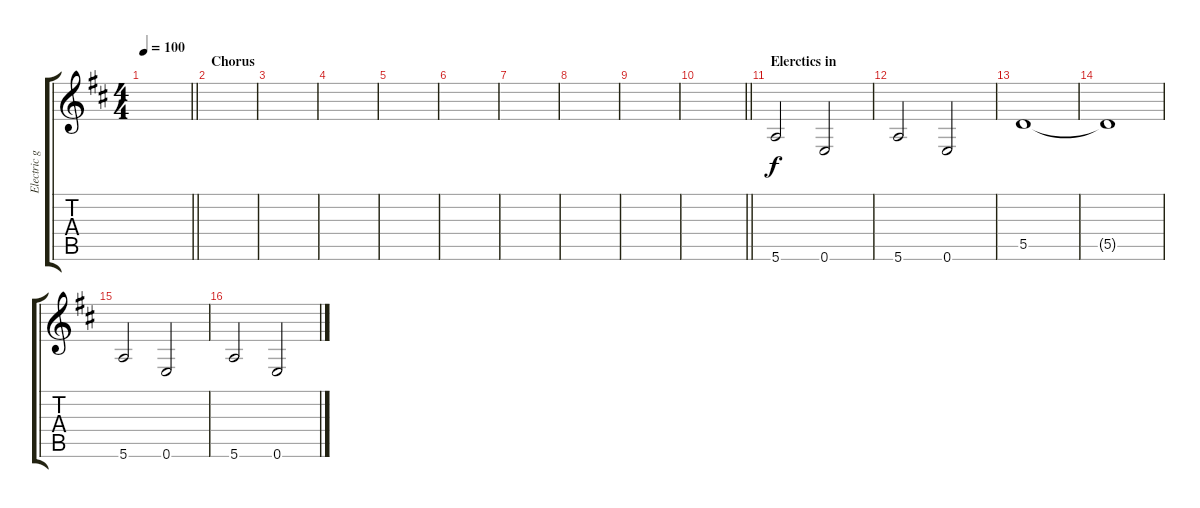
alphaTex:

\track ("Electric guitar 4" "Electric g") {instrument overdrivenguitar}
\staff {score tabs}
\tuning (E4 B3 G3 D3 A2 E2) {hide}
\ts (4 4)
\tempo 100
\clef g2
\barLineRight lightlight
\ks d
|
\section ("" "Chorus")
|
|
|
|
|
|
|
|
\barLineRight lightlight
|
\section ("" "Elerctics in")
5.6.2 0.6.2 |
5.6.2 0.6.2 |
5.5.1 |
5.5{t}.1 |
5.6.2 0.6.2 |
5.6.2 0.6.2
